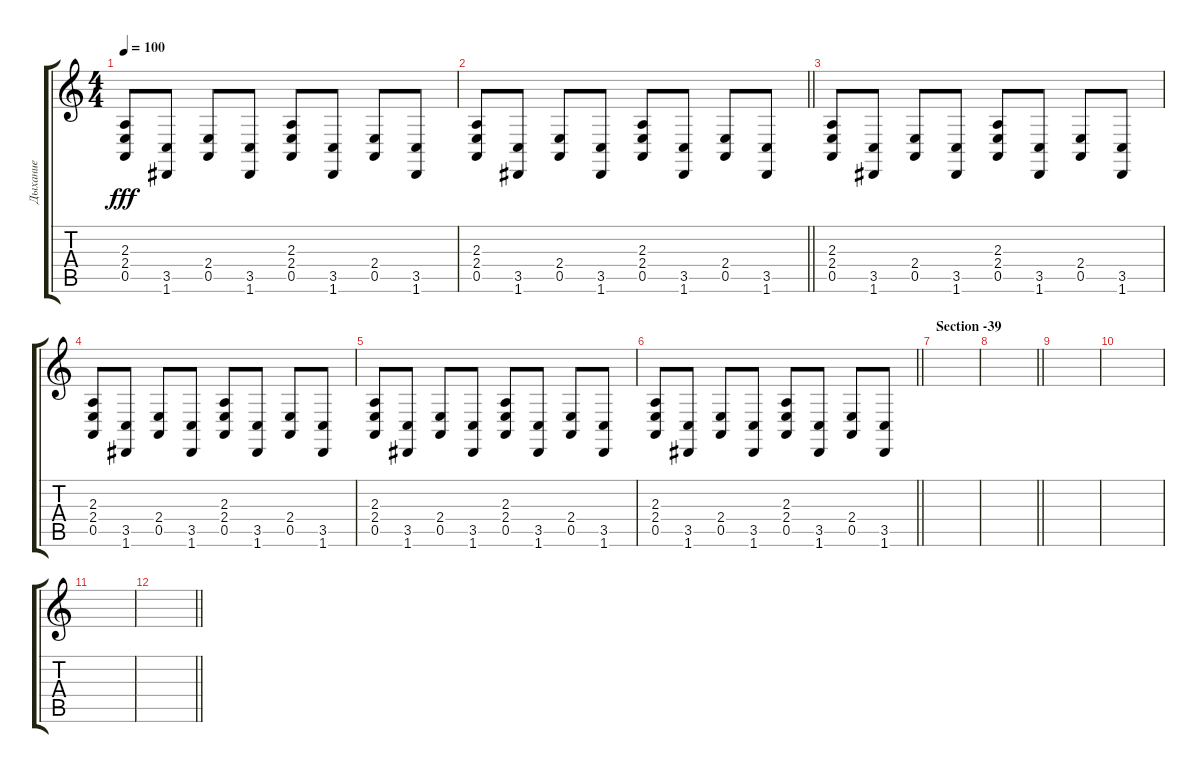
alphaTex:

\track ("Дыхание" "Дыхание") {instrument breathnoise}
\staff {score tabs}
\tuning (E4 B3 G3 D3 A2 D2) {hide}
\ts (4 4)
\tempo 100
\clef g2
\ks c
(2.3 2.4 0.5).8{dy fff} (3.5 1.6).8 (2.4 0.5).8 (3.5 1.6).8 (2.3 2.4 0.5).8 (3.5 1.6).8 (2.4 0.5).8 (3.5 1.6).8 |
\barLineRight lightlight
(2.3 2.4 0.5).8 (3.5 1.6).8 (2.4 0.5).8 (3.5 1.6).8 (2.3 2.4 0.5).8 (3.5 1.6).8 (2.4 0.5).8 (3.5 1.6).8 |
(2.3 2.4 0.5).8 (3.5 1.6).8 (2.4 0.5).8 (3.5 1.6).8 (2.3 2.4 0.5).8 (3.5 1.6).8 (2.4 0.5).8 (3.5 1.6).8 |
(2.3 2.4 0.5).8 (3.5 1.6).8 (2.4 0.5).8 (3.5 1.6).8 (2.3 2.4 0.5).8 (3.5 1.6).8 (2.4 0.5).8 (3.5 1.6).8 |
(2.3 2.4 0.5).8 (3.5 1.6).8 (2.4 0.5).8 (3.5 1.6).8 (2.3 2.4 0.5).8 (3.5 1.6).8 (2.4 0.5).8 (3.5 1.6).8 |
\barLineRight lightlight
(2.3 2.4 0.5).8 (3.5 1.6).8 (2.4 0.5).8 (3.5 1.6).8 (2.3 2.4 0.5).8 (3.5 1.6).8 (2.4 0.5).8 (3.5 1.6).8 |
\section ("" "Section -39")
|
\barLineRight lightlight
|
|
|
|
\barLineRight lightlight
